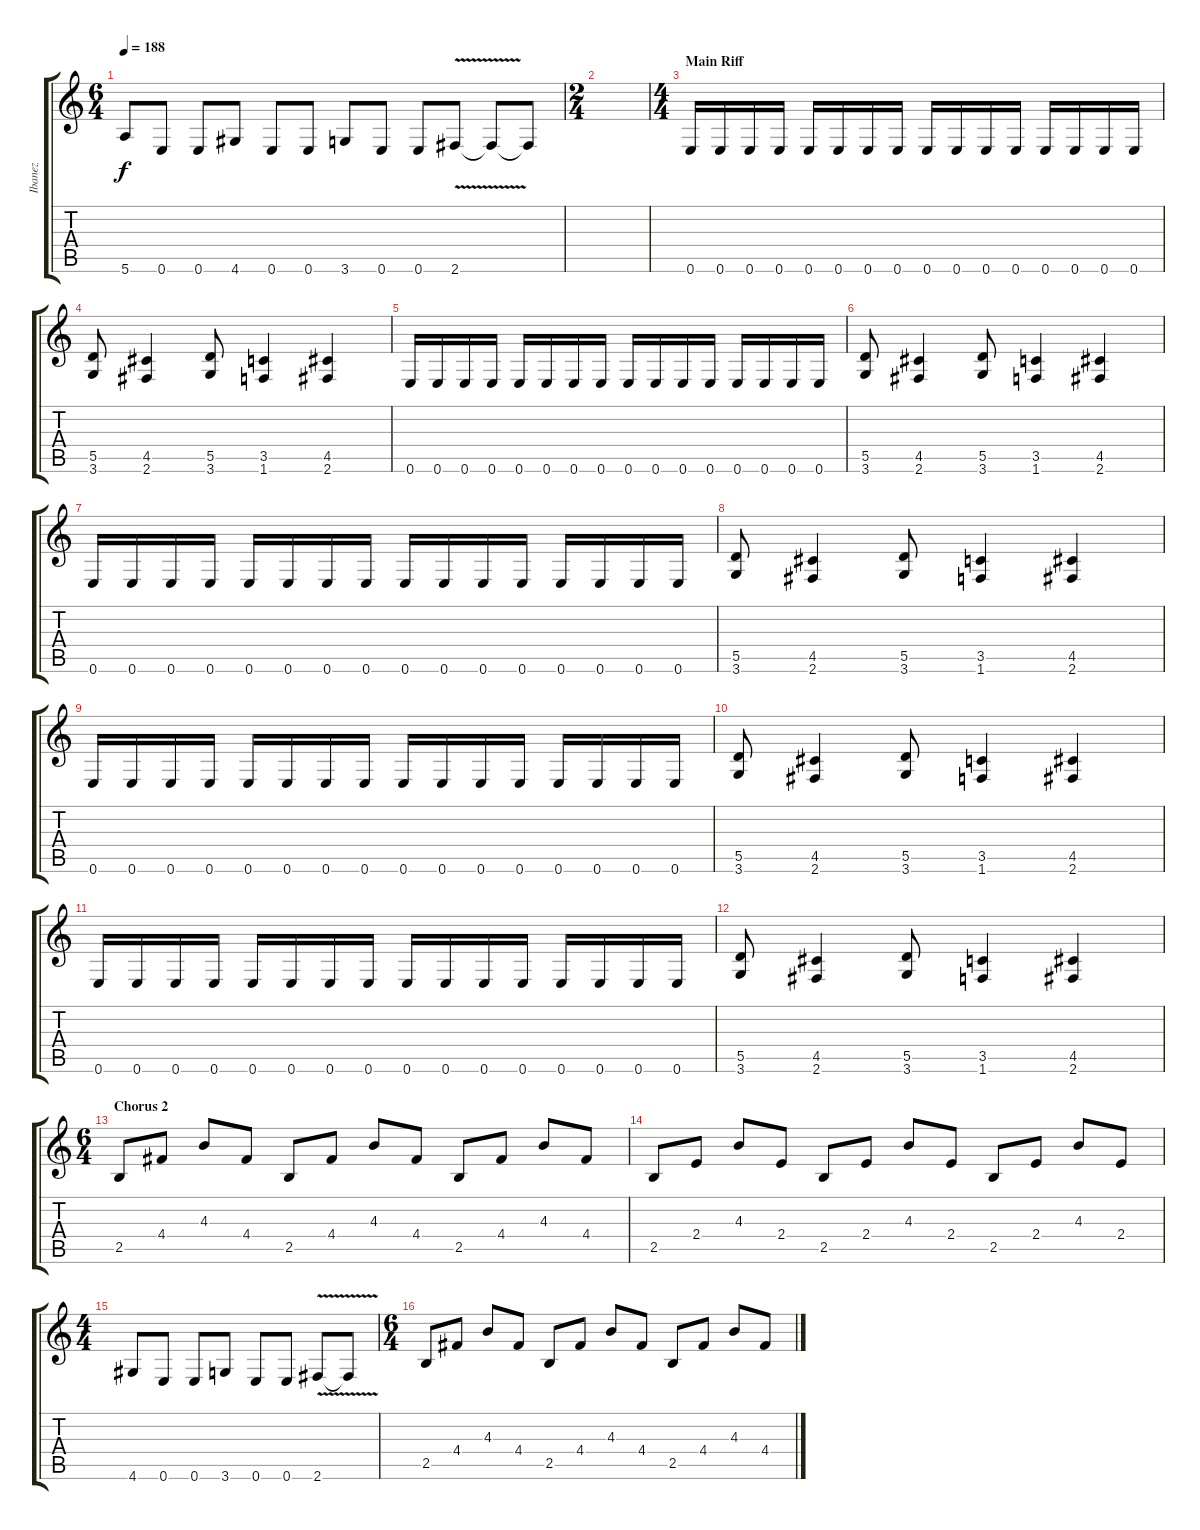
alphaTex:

\track ("Ibanez" "Ibanez") {instrument distortionguitar}
\staff {score tabs}
\tuning (E4 B3 G3 D3 A2 E2) {hide}
\ts (6 4)
\tempo 188
\clef g2
\ks c
5.6.8{dy f} 0.6.8 0.6.8 4.6.8 0.6.8 0.6.8 3.6.8 0.6.8 0.6.8 2.6{v}.8 2.6{t}.8 2.6{t}.8 |
\ts (2 4)
|
\ts (4 4)
\section ("" "Main Riff")
0.6.16 0.6.16 0.6.16 0.6.16 0.6.16 0.6.16 0.6.16 0.6.16 0.6.16 0.6.16 0.6.16 0.6.16 0.6.16 0.6.16 0.6.16 0.6.16 |
(5.5 3.6).8 (4.5 2.6).4 (5.5 3.6).8 (3.5 1.6).4 (4.5 2.6).4 |
0.6.16 0.6.16 0.6.16 0.6.16 0.6.16 0.6.16 0.6.16 0.6.16 0.6.16 0.6.16 0.6.16 0.6.16 0.6.16 0.6.16 0.6.16 0.6.16 |
(5.5 3.6).8 (4.5 2.6).4 (5.5 3.6).8 (3.5 1.6).4 (4.5 2.6).4 |
0.6.16 0.6.16 0.6.16 0.6.16 0.6.16 0.6.16 0.6.16 0.6.16 0.6.16 0.6.16 0.6.16 0.6.16 0.6.16 0.6.16 0.6.16 0.6.16 |
(5.5 3.6).8 (4.5 2.6).4 (5.5 3.6).8 (3.5 1.6).4 (4.5 2.6).4 |
0.6.16 0.6.16 0.6.16 0.6.16 0.6.16 0.6.16 0.6.16 0.6.16 0.6.16 0.6.16 0.6.16 0.6.16 0.6.16 0.6.16 0.6.16 0.6.16 |
(5.5 3.6).8 (4.5 2.6).4 (5.5 3.6).8 (3.5 1.6).4 (4.5 2.6).4 |
0.6.16 0.6.16 0.6.16 0.6.16 0.6.16 0.6.16 0.6.16 0.6.16 0.6.16 0.6.16 0.6.16 0.6.16 0.6.16 0.6.16 0.6.16 0.6.16 |
(5.5 3.6).8 (4.5 2.6).4 (5.5 3.6).8 (3.5 1.6).4 (4.5 2.6).4 |
\ts (6 4)
\section ("" "Chorus 2")
2.5.8 4.4.8 4.3.8 4.4.8 2.5.8 4.4.8 4.3.8 4.4.8 2.5.8 4.4.8 4.3.8 4.4.8 |
2.5.8 2.4.8 4.3.8 2.4.8 2.5.8 2.4.8 4.3.8 2.4.8 2.5.8 2.4.8 4.3.8 2.4.8 |
\ts (4 4)
4.6.8 0.6.8 0.6.8 3.6.8 0.6.8 0.6.8 2.6{v}.8 2.6{t}.8 |
\ts (6 4)
2.5.8 4.4.8 4.3.8 4.4.8 2.5.8 4.4.8 4.3.8 4.4.8 2.5.8 4.4.8 4.3.8 4.4.8
